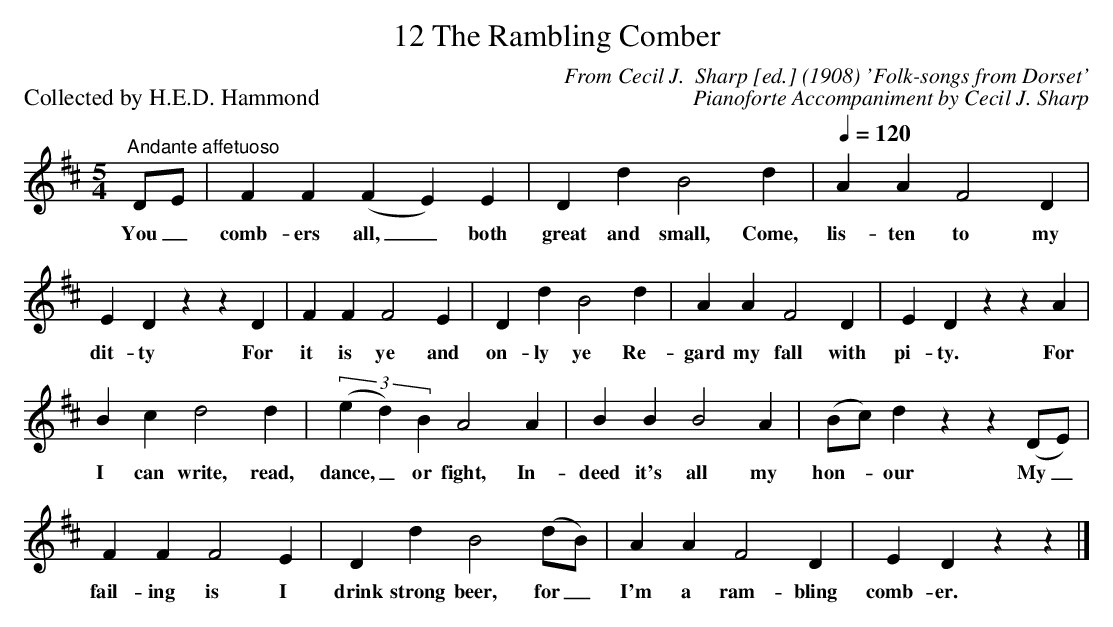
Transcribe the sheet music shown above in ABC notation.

X:1
T:12 The Rambling Comber
C:From Cecil J.  Sharp [ed.] (1908) 'Folk-songs from Dorset'
P:Collected by H.E.D. Hammond
C:Pianoforte Accompaniment by Cecil J. Sharp
L:1/4
M:5/4
K:D
"^Andante affetuoso" D/E/ | F F (F E) E | D d B2 d |[Q:1/4=120] A A F2 D |$ E D z z D | F F F2 E |
w: You _|comb- ers all, _ both|great and small, Come,|lis- ten to my|dit- ty For|it is ye and|
D d B2 d | A A F2 D | E D z z A |$ B c d2 d | (3(e d) B A2 A | B B B2 A | (B/c/) d z z (D/E/) |$
w: on- ly ye Re-|gard my fall with|pi- ty. For|I can write, read,|dance, _ or fight, In-|deed it's all my|hon- * our My _|
F F F2 E | D d B2 (d/B/) | A A F2 D | E D z z |]
w: fail- ing is I|drink strong beer, for _|I'm a ram- bling|comb- er.|
